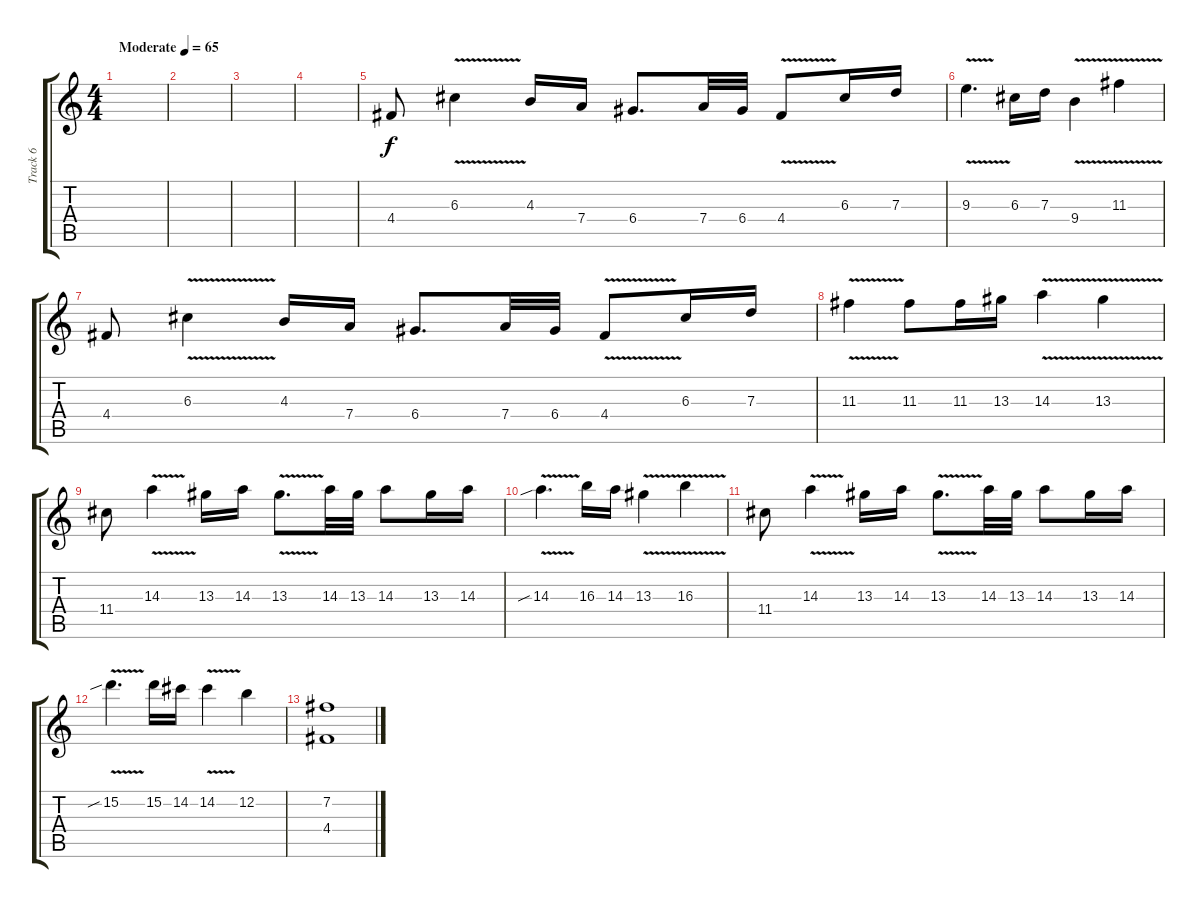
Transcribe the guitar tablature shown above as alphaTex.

\track ("Track 6" "Track 6") {instrument overdrivenguitar}
\staff {score tabs}
\tuning (E4 B3 G3 D3 A2 E2) {hide}
\ts (4 4)
\tempo (65 "Moderate")
\clef g2
\ks c
|
|
|
|
4.4.8 6.3{v}.4 4.3.16 7.4.16 6.4.8{d} 7.4.32 6.4.32 4.4{v}.8 6.3.16 7.3.16 |
9.3{v}.4{d} 6.3.16 7.3.16 9.4{v}.4 11.3{v}.4 |
4.4.8 6.3{v}.4 4.3.16 7.4.16 6.4.8{d} 7.4.32 6.4.32 4.4{v}.8 6.3.16 7.3.16 |
11.3{v}.4 11.3.8 11.3.16 13.3.16 14.3{v}.4 13.3{v}.4 |
11.4.8 14.3{v}.4 13.3.16 14.3.16 13.3{v}.8{d} 14.3.32 13.3.32 14.3.8 13.3.16 14.3.16 |
14.3{v sib}.4{d} 16.3.16 14.3.16 13.3{v}.4 16.3{v}.4 |
11.4.8 14.3{v}.4 13.3.16 14.3.16 13.3{v}.8{d} 14.3.32 13.3.32 14.3.8 13.3.16 14.3.16 |
15.2{v sib}.4{d} 15.2.16 14.2.16 14.2{v}.4 12.2.4 |
(7.2 4.4).1
